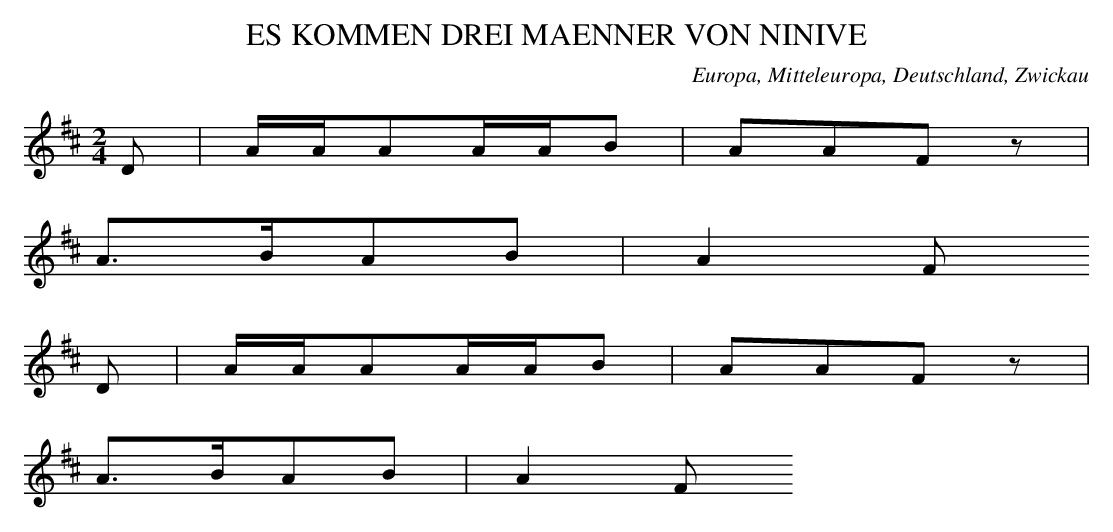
X:1
T: ES KOMMEN DREI MAENNER VON NINIVE
O: Europa, Mitteleuropa, Deutschland, Zwickau
M: 2/4
L: 1/16
K: D
D2 | AAA2AAB2 | A2A2F2z2 |
A3BA2B2 | A4F2
D2 | AAA2AAB2 | A2A2F2z2 |
A3BA2B2 | A4F2
